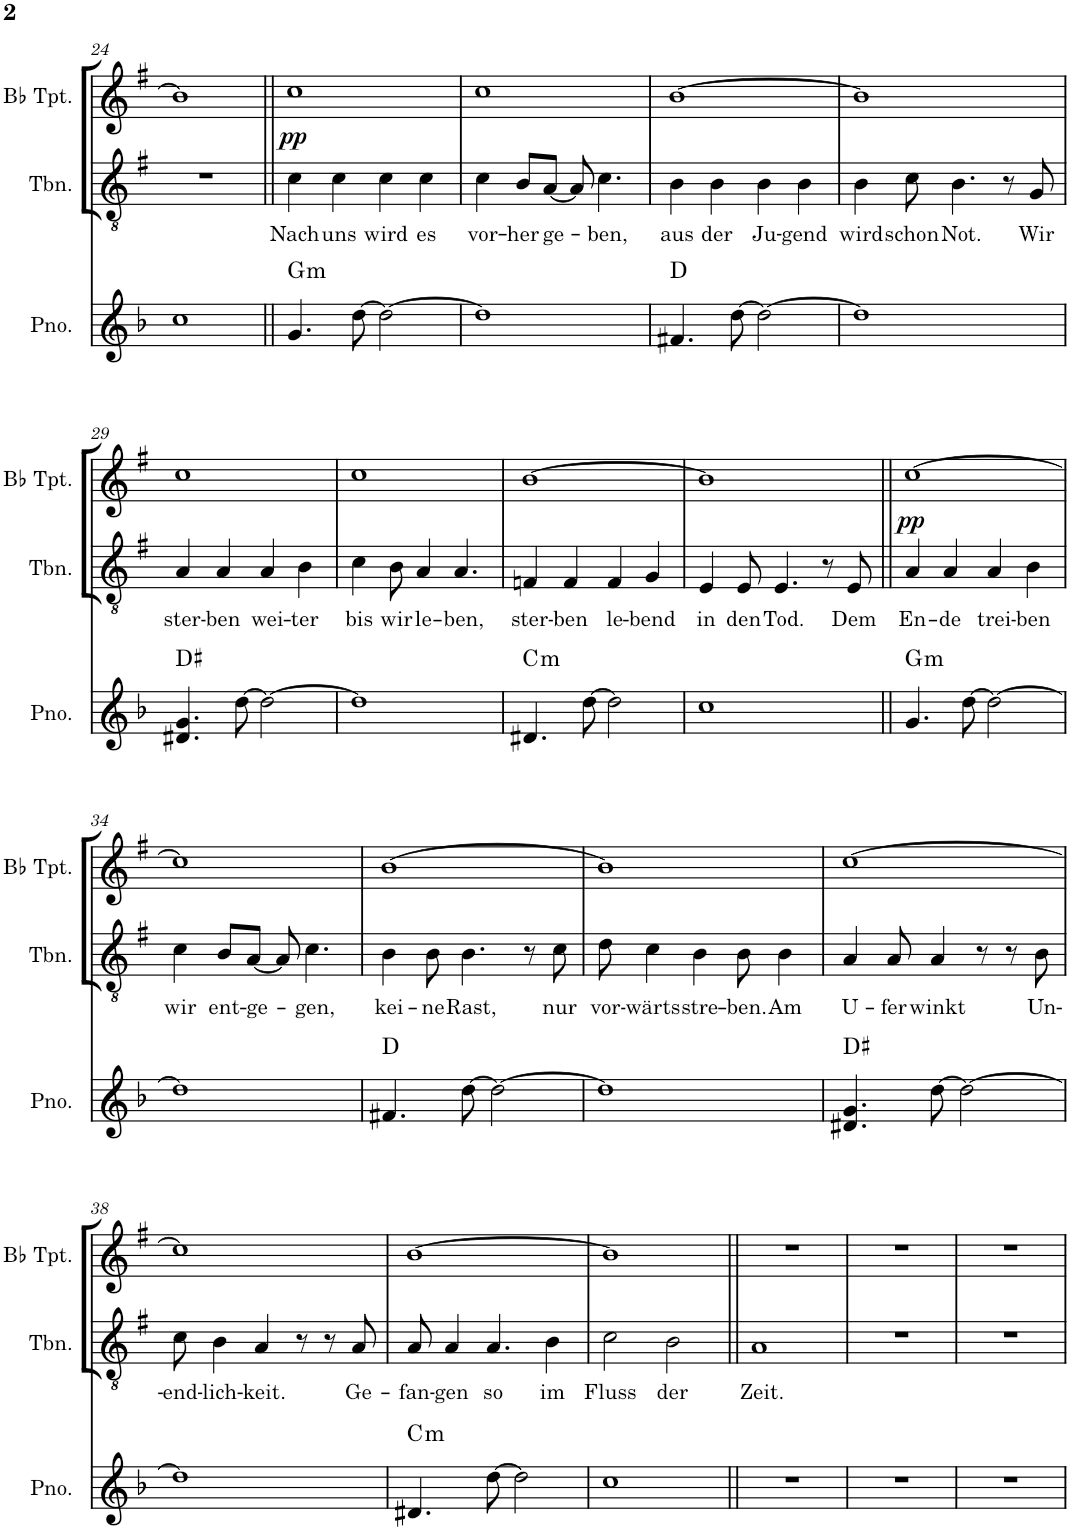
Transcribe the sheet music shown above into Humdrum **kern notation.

**kern	**harte	**kern	**text	**kern	**dynam
*part3	*part3	*part2	*part2	*part1	*part1
*staff3	*	*staff2	*staff2	*staff1	*staff1
*I"Piano	*	*I"Trombone	*	*I"Bb Trumpet	*
*I'Pno.	*	*I'Tbn.	*	*I'Bb Tpt.	*
!!LO:PB:g=z
*clefG2	*	*clefGv2	*	*clefG2	*
*	*	*Trd1c2	*	*Trd1c2	*
*k[b-]	*	*k[f#]	*	*k[f#]	*
*M4/4	*	*M4/4	*	*M4/4	*
=24	=24	=24	=24	=24	=24
1cc	.	1r	.	1b]	.
=25||	=25||	=25||	=25||	=25||	=25||
!	!LO:H:kt=m	!	!LO:LY:b	!	!LO:DY:b
4.g/	G:min	4c\	Nach	1cc	pp
!	!	!	!LO:LY:b	!	!
.	.	4c\	uns	.	.
[8dd\	.	.	.	.	.
!	!	!	!LO:LY:b	!	!
2dd\_	.	4c\	wird	.	.
!	!	!	!LO:LY:b	!	!
.	.	4c\	es	.	.
=26	=26	=26	=26	=26	=26
!	!	!	!LO:LY:b	!	!
1dd]	.	4c\	vor-	1cc	.
!	!	!	!LO:LY:b	!	!
.	.	8B/L	-her	.	.
!	!	!	!LO:LY:b	!	!
.	.	[8A/J	ge-	.	.
.	.	8A/]	.	.	.
!	!	!	!LO:LY:b	!	!
.	.	4.c\	-ben,	.	.
=27	=27	=27	=27	=27	=27
!	!	!	!LO:LY:b	!	!
4.f#X/	D:maj	4B\	aus	[1b	.
!	!	!	!LO:LY:b	!	!
.	.	4B\	der	.	.
[8dd\	.	.	.	.	.
!	!	!	!LO:LY:b	!	!
2dd\_	.	4B\	Ju-	.	.
!	!	!	!LO:LY:b	!	!
.	.	4B\	-gend	.	.
=28	=28	=28	=28	=28	=28
!	!	!	!LO:LY:b	!	!
1dd]	.	4B\	wird	1b]	.
!	!	!	!LO:LY:b	!	!
.	.	8c\	schon	.	.
!	!	!	!LO:LY:b	!	!
.	.	4.B\	Not.	.	.
.	.	8r	.	.	.
!	!	!	!LO:LY:b	!	!
.	.	8G/	Wir	.	.
!!LO:LB:g=z
=29	=29	=29	=29	=29	=29
!	!	!	!LO:LY:b	!	!
4.d#X/ 4.g/	D#:maj	4A/	ster-	1cc	.
!	!	!	!LO:LY:b	!	!
.	.	4A/	-ben	.	.
[8dd\	.	.	.	.	.
!	!	!	!LO:LY:b	!	!
2dd\_	.	4A/	wei-	.	.
!	!	!	!LO:LY:b	!	!
.	.	4B\	-ter	.	.
=30	=30	=30	=30	=30	=30
!	!	!	!LO:LY:b	!	!
1dd]	.	4c\	bis	1cc	.
!	!	!	!LO:LY:b	!	!
.	.	8B\	wir	.	.
!	!	!	!LO:LY:b	!	!
.	.	4A/	le-	.	.
!	!	!	!LO:LY:b	!	!
.	.	4.A/	-ben,	.	.
=31	=31	=31	=31	=31	=31
!	!LO:H:kt=m	!	!LO:LY:b	!	!
4.d#X/	C:min	4Fn/	ster-	[1b	.
!	!	!	!LO:LY:b	!	!
.	.	4F/	-ben	.	.
[8dd\	.	.	.	.	.
!	!	!	!LO:LY:b	!	!
2dd\]	.	4F/	le-	.	.
!	!	!	!LO:LY:b	!	!
.	.	4G/	-bend	.	.
=32	=32	=32	=32	=32	=32
!	!	!	!LO:LY:b	!	!
1cc	.	4E/	in	1b]	.
!	!	!	!LO:LY:b	!	!
.	.	8E/	den	.	.
!	!	!	!LO:LY:b	!	!
.	.	4.E/	Tod.	.	.
.	.	8r	.	.	.
!	!	!	!LO:LY:b	!	!
.	.	8E/	Dem	.	.
=33||	=33||	=33||	=33||	=33||	=33||
!	!LO:H:kt=m	!	!LO:LY:b	!	!LO:DY:b
4.g/	G:min	4A/	En-	[1cc	pp
!	!	!	!LO:LY:b	!	!
.	.	4A/	-de	.	.
[8dd\	.	.	.	.	.
!	!	!	!LO:LY:b	!	!
2dd\_	.	4A/	trei-	.	.
!	!	!	!LO:LY:b	!	!
.	.	4B\	-ben	.	.
!!LO:LB:g=z
=34	=34	=34	=34	=34	=34
!	!	!	!LO:LY:b	!	!
1dd]	.	4c\	wir	1cc]	.
!	!	!	!LO:LY:b	!	!
.	.	8B/L	ent-	.	.
!	!	!	!LO:LY:b	!	!
.	.	[8A/J	-ge-	.	.
.	.	8A/]	.	.	.
!	!	!	!LO:LY:b	!	!
.	.	4.c\	-gen,	.	.
=35	=35	=35	=35	=35	=35
!	!	!	!LO:LY:b	!	!
4.f#X/	D:maj	4B\	kei-	[1b	.
!	!	!	!LO:LY:b	!	!
.	.	8B\	-ne	.	.
!	!	!	!LO:LY:b	!	!
[8dd\	.	4.B\	Rast,	.	.
2dd\_	.	.	.	.	.
.	.	8r	.	.	.
!	!	!	!LO:LY:b	!	!
.	.	8c\	nur	.	.
=36	=36	=36	=36	=36	=36
!	!	!	!LO:LY:b	!	!
1dd]	.	8d\	vor-	1b]	.
!	!	!	!LO:LY:b	!	!
.	.	4c\	-wärts	.	.
!	!	!	!LO:LY:b	!	!
.	.	4B\	stre-	.	.
!	!	!	!LO:LY:b	!	!
.	.	8B\	-ben.	.	.
!	!	!	!LO:LY:b	!	!
.	.	4B\	Am	.	.
=37	=37	=37	=37	=37	=37
!	!	!	!LO:LY:b	!	!
4.d#X/ 4.g/	D#:maj	4A/	U-	[1cc	.
!	!	!	!LO:LY:b	!	!
.	.	8A/	-fer	.	.
!	!	!	!LO:LY:b	!	!
[8dd\	.	4A/	winkt	.	.
2dd\_	.	.	.	.	.
.	.	8r	.	.	.
.	.	8r	.	.	.
!	!	!	!LO:LY:b	!	!
.	.	8B\	Un-	.	.
!!LO:LB:g=z
=38	=38	=38	=38	=38	=38
!	!	!	!LO:LY:b	!	!
1dd]	.	8c\	-end-	1cc]	.
!	!	!	!LO:LY:b	!	!
.	.	4B\	-lich-	.	.
!	!	!	!LO:LY:b	!	!
.	.	4A/	-keit.	.	.
.	.	8r	.	.	.
.	.	8r	.	.	.
!	!	!	!LO:LY:b	!	!
.	.	8A/	Ge-	.	.
=39	=39	=39	=39	=39	=39
!	!LO:H:kt=m	!	!LO:LY:b	!	!
4.d#X/	C:min	8A/	-fan-	[1b	.
!	!	!	!LO:LY:b	!	!
.	.	4A/	-gen	.	.
!	!	!	!LO:LY:b	!	!
[8dd\	.	4.A/	so	.	.
2dd\]	.	.	.	.	.
!	!	!	!LO:LY:b	!	!
.	.	4B\	im	.	.
=40	=40	=40	=40	=40	=40
!	!	!	!LO:LY:b	!	!
1cc	.	2c\	Fluss	1b]	.
!	!	!	!LO:LY:b	!	!
.	.	2B\	der	.	.
=41||	=41||	=41||	=41||	=41||	=41||
!	!	!	!LO:LY:b	!	!
1r	.	1A	Zeit.	1r	.
=42	=42	=42	=42	=42	=42
1r	.	1r	.	1r	.
=43	=43	=43	=43	=43	=43
1r	.	1r	.	1r	.
=	=	=	=	=	=
*-	*-	*-	*-	*-	*-
